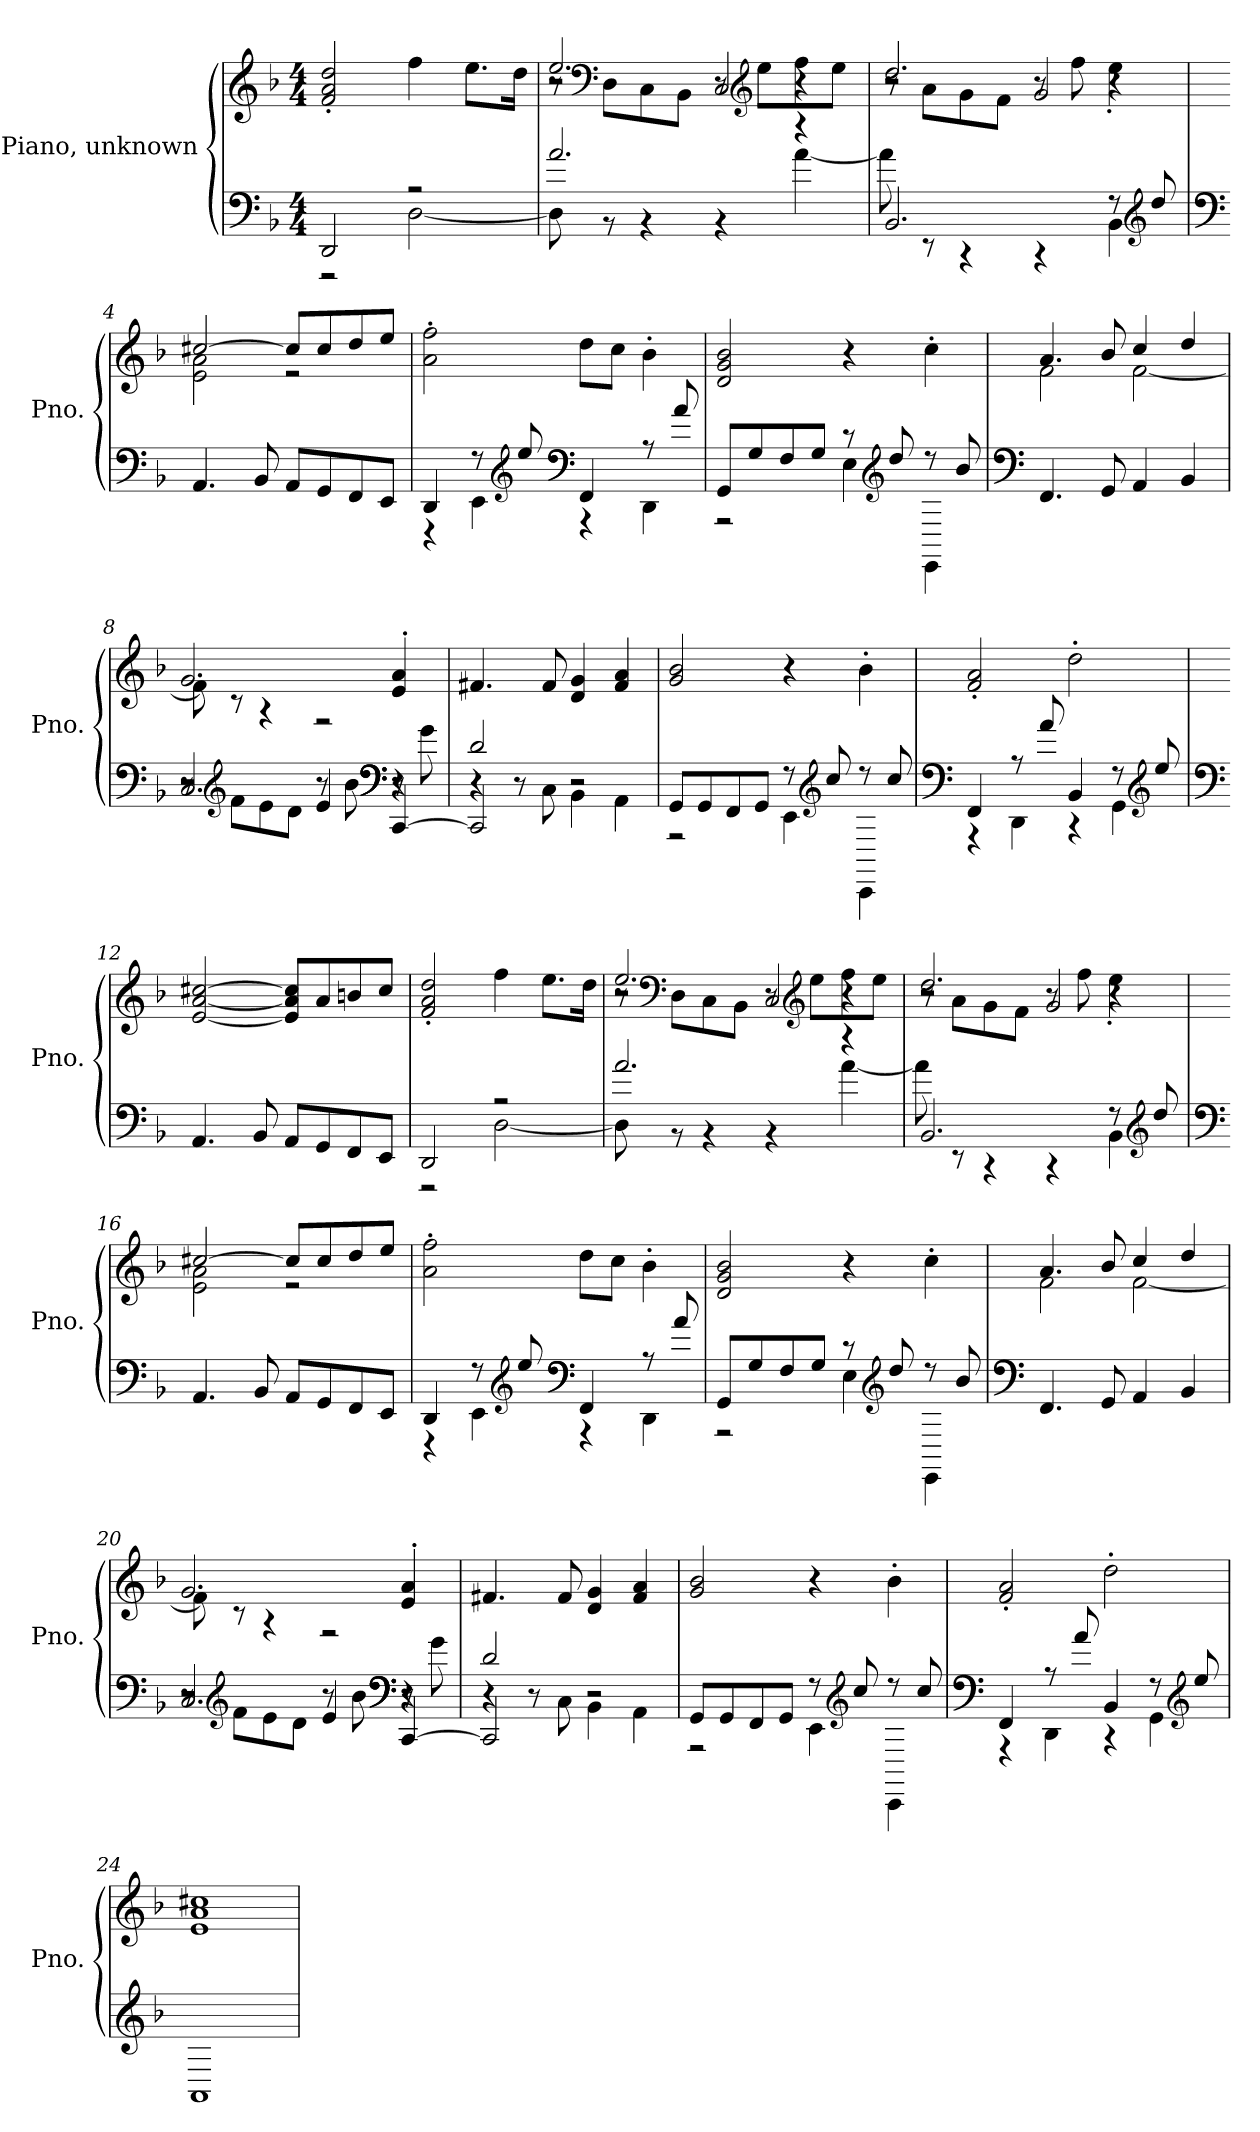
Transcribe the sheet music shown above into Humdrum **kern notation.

**kern	**kern
*part1	*part1
*staff2	*staff1
*I"Piano, unknown	*
*I'Pno.	*
*clefF4	*clefG2
*k[b-]	*k[b-]
*M4/4	*M4/4
*MM120	*MM120
=1	=1
*^	*
2DD/	2r	2f/' 2a/' 2dd/'
2r	[2D\	4ff\
.	.	8.ee\L
.	.	16dd\Jk
=2	=2	=2
*	*	*^
*	*	*	*^
2.a/	8D\]	2.ee/	8r	2r
*	*	*clefF4	*	*
.	8r	.	8D\L	.
.	4r	.	8C\	.
.	.	.	8BB-\J	.
.	4r	.	8r	2C/
*	*	*clefG2	*	*
.	.	.	8ee\L	.
4r	[4a\	4r	8ff\	.
.	.	.	8ee\J	.
=3	=3	=3	=3	=3
2.BB-/	8a\]	2.dd/	8r	2r
.	8r	.	8a\L	.
.	4r	.	8g\	.
.	.	.	8f\J	.
.	4r	.	8r	2g/
.	.	.	8ff\	.
8r	4BB-\	4r	4ee'\	.
*clefG2	*	*	*	*
8dd/	.	.	.	.
*v	*v	*	*	*
*	*v	*v	*v
=4	=4
*clefF4	*
*	*^
4.AA/	[2cc#X/	2e\ 2a\
8BB-/	.	.
8AA/L	8cc#/L]	2r
8GG/	8cc#/	.
8FF/	8dd/	.
8EE/J	8ee/J	.
*	*v	*v
!!LO:LB:g=z
=5	=5
*^	*
4DD/	4r	2a\' 2ff\'
8r	4EE\	.
*clefG2	*	*
8ee/	.	.
*clefF4	*	*
4FF/	4r	8dd\L
.	.	8cc\J
8r	4DD\	4b-'\
8a/	.	.
=6	=6	=6
8GG/L	2r	2d/ 2g/ 2b-/
8G/	.	.
8F/	.	.
8G/J	.	.
8r	4E\	4r
*clefG2	*	*
8dd/	.	.
8r	4EE\	4cc'\
8b-/	.	.
*v	*v	*
=7	=7
*clefF4	*
*	*^
4.FF/	4.a/	2f\
8GG/	8b-/	.
4AA/	4cc/	[2f\
4BB-/	4dd/	.
=8	=8	=8
*^	*	*
*	*^	*	*
2r	8r	2.C/	2.g/	8f\]
*clefG2	*	*	*	*
.	8f\L	.	.	8r
.	8e\	.	.	4r
.	8d\J	.	.	.
4e/	8r	.	.	2r
.	8b-\	.	.	.
*clefF4	*	*	*	*
4r	8r	[4CC/	4e/' 4a/'	.
.	8g\	.	.	.
*	*	*	*v	*v
!!LO:LB:g=z
=9	=9	=9	=9
2d/	4r	2CC/]	4.f#X/
.	8r	.	.
.	8C\	.	8f#/
2r	4BB-\	2r	4d/ 4g/
.	4AA\	.	4f#/ 4a/
*	*v	*v	*
=10	=10	=10
8GG/L	2r	2g/ 2b-/
8GG/	.	.
8FF/	.	.
8GG/J	.	.
8r	4EE\	4r
*clefG2	*	*
8cc/	.	.
8r	4CC\	4b-'\
8cc/	.	.
=11	=11	=11
*clefF4	*	*
4FF/	4r	2f/' 2a/'
8r	4DD\	.
8a/	.	.
4BB-/	4r	2dd'\
8r	4GG\	.
*clefG2	*	*
8ee/	.	.
*v	*v	*
=12	=12
*clefF4	*
4.AA/	[2e/ [2a/ [2cc#X/
8BB-/	.
8AA/L	8e/] 8a/] 8cc#/]L
8GG/	8a/
8FF/	8bn/
8EE/J	8cc#/J
=13	=13
*^	*
2DD/	2r	2f/' 2a/' 2dd/'
2r	[2D\	4ff\
.	.	8.ee\L
.	.	16dd\Jk
!!LO:LB:g=z
=14	=14	=14
*	*	*^
*	*	*	*^
2.a/	8D\]	2.ee/	8r	2r
*	*	*clefF4	*	*
.	8r	.	8D\L	.
.	4r	.	8C\	.
.	.	.	8BB-\J	.
.	4r	.	8r	2C/
*	*	*clefG2	*	*
.	.	.	8ee\L	.
4r	[4a\	4r	8ff\	.
.	.	.	8ee\J	.
=15	=15	=15	=15	=15
2.BB-/	8a\]	2.dd/	8r	2r
.	8r	.	8a\L	.
.	4r	.	8g\	.
.	.	.	8f\J	.
.	4r	.	8r	2g/
.	.	.	8ff\	.
8r	4BB-\	4r	4ee'\	.
*clefG2	*	*	*	*
8dd/	.	.	.	.
*v	*v	*	*	*
*	*v	*v	*v
=16	=16
*clefF4	*
*	*^
4.AA/	[2cc#X/	2e\ 2a\
8BB-/	.	.
8AA/L	8cc#/L]	2r
8GG/	8cc#/	.
8FF/	8dd/	.
8EE/J	8ee/J	.
*	*v	*v
!!LO:LB:g=z
=17	=17
*^	*
4DD/	4r	2a\' 2ff\'
8r	4EE\	.
*clefG2	*	*
8ee/	.	.
*clefF4	*	*
4FF/	4r	8dd\L
.	.	8cc\J
8r	4DD\	4b-'\
8a/	.	.
=18	=18	=18
8GG/L	2r	2d/ 2g/ 2b-/
8G/	.	.
8F/	.	.
8G/J	.	.
8r	4E\	4r
*clefG2	*	*
8dd/	.	.
8r	4EE\	4cc'\
8b-/	.	.
*v	*v	*
=19	=19
*clefF4	*
*	*^
4.FF/	4.a/	2f\
8GG/	8b-/	.
4AA/	4cc/	[2f\
4BB-/	4dd/	.
=20	=20	=20
*^	*	*
*	*^	*	*
2r	8r	2.C/	2.g/	8f\]
*clefG2	*	*	*	*
.	8f\L	.	.	8r
.	8e\	.	.	4r
.	8d\J	.	.	.
4e/	8r	.	.	2r
.	8b-\	.	.	.
*clefF4	*	*	*	*
4r	8r	[4CC/	4e/' 4a/'	.
.	8g\	.	.	.
*	*	*	*v	*v
!!LO:LB:g=z
=21	=21	=21	=21
2d/	4r	2CC/]	4.f#X/
.	8r	.	.
.	8C\	.	8f#/
2r	4BB-\	2r	4d/ 4g/
.	4AA\	.	4f#/ 4a/
*	*v	*v	*
=22	=22	=22
8GG/L	2r	2g/ 2b-/
8GG/	.	.
8FF/	.	.
8GG/J	.	.
8r	4EE\	4r
*clefG2	*	*
8cc/	.	.
8r	4CC\	4b-'\
8cc/	.	.
=23	=23	=23
*clefF4	*	*
4FF/	4r	2f/' 2a/'
8r	4DD\	.
8a/	.	.
4BB-/	4r	2dd'\
8r	4GG\	.
*clefG2	*	*
8ee/	.	.
*v	*v	*
=24	=24
1AA	1e 1a 1cc#X
=	=
*-	*-
